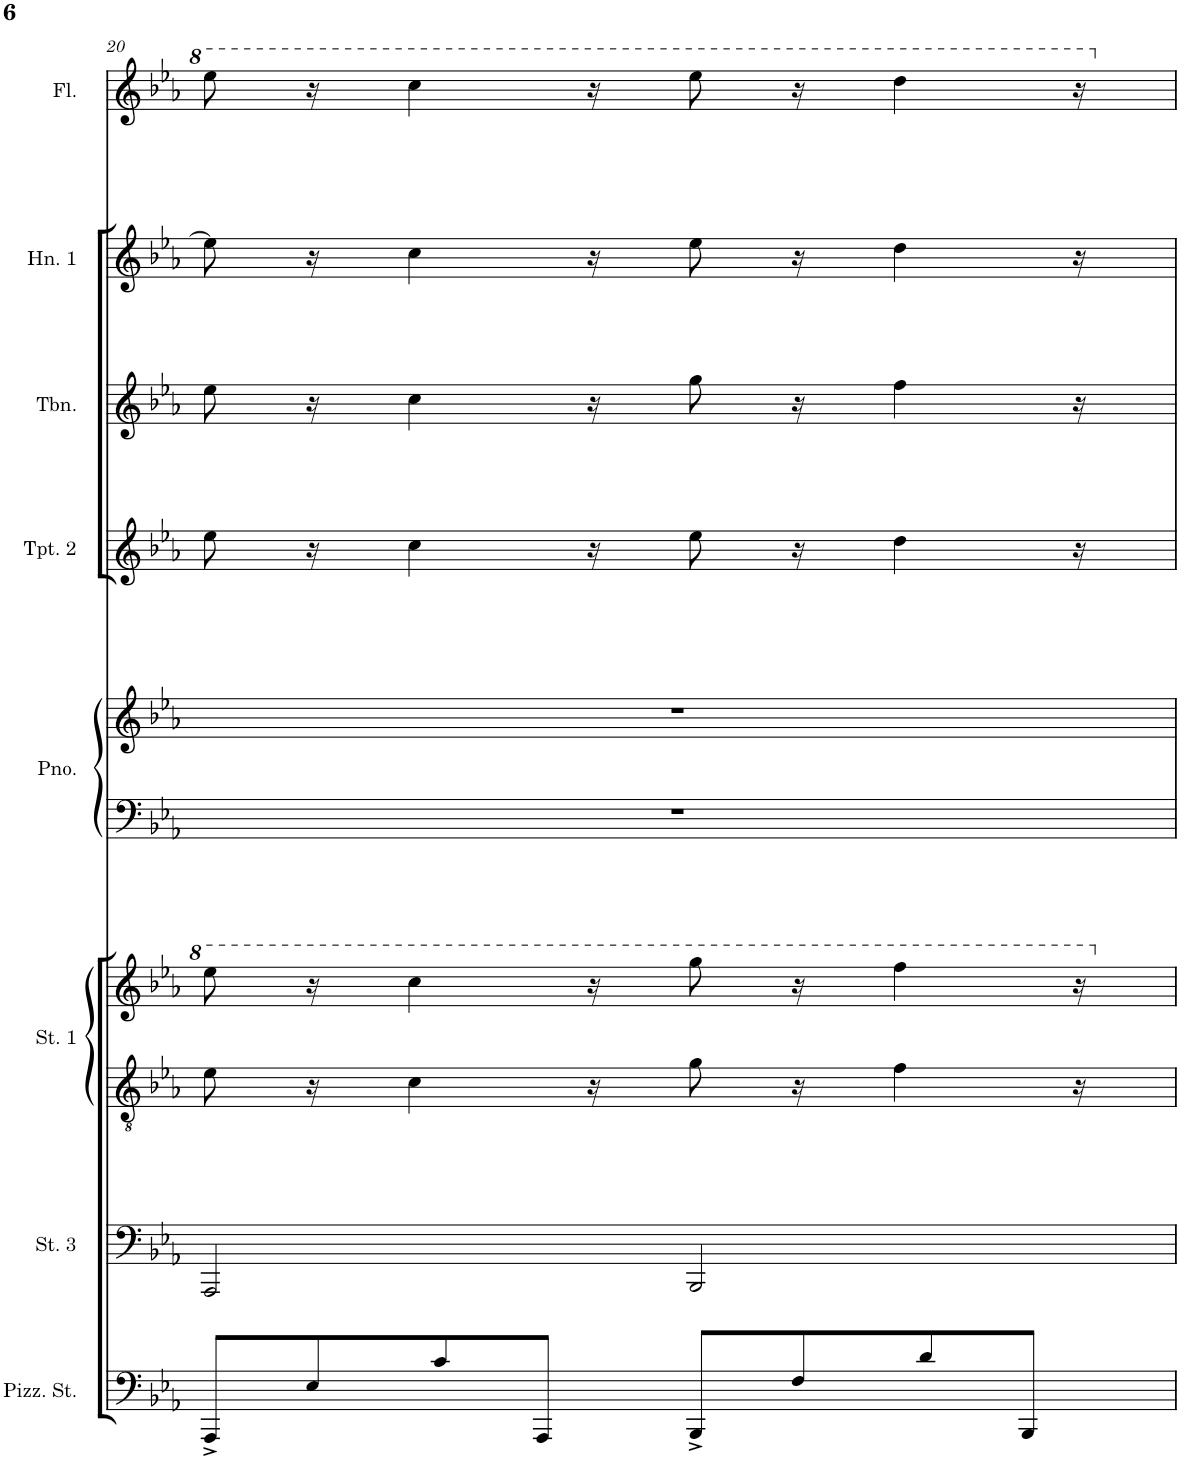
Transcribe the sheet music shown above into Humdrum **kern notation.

**kern	**kern	**kern	**kern	**kern	**kern	**kern	**kern	**kern	**kern	**kern
*part9	*part8	*part7	*part7	*part6	*part6	*part5	*part4	*part3	*part2	*part1
*staff11	*staff10	*staff9	*staff8	*staff7	*staff6	*staff5	*staff4	*staff3	*staff2	*staff1
*I"Pizzicato Strings	*I"Strings 3	*I"Strings 1	*	*I"Grand Piano	*	*I"Trumpet 2	*I"Trombone	*I"Horn 1	*I"Flute	*I"Beep
*I'Pizz. St.	*I'St. 3	*I'St. 1	*	*I'Pno.	*	*I'Tpt. 2	*I'Tbn.	*I'Hn. 1	*I'Fl.	*I'Beep
!!LO:PB:g=z
*clefF4	*clefF4	*clefGv2	*clefG2	*clefF4	*clefG2	*clefG2	*clefG2	*clefG2	*clefG2	*clefG2
*	*	*	*	*	*	*Trd1c2	*Trd7c12	*Trd4c7	*	*Trd1c2
*k[b-e-a-]	*k[b-e-a-]	*k[b-e-a-]	*k[b-e-a-]	*k[b-e-a-]	*k[b-e-a-]	*k[b-e-a-]	*k[b-e-a-]	*k[b-e-a-]	*k[b-e-a-]	*k[b-e-a-]
*M4/4	*M4/4	*M4/4	*M4/4	*M4/4	*M4/4	*M4/4	*M4/4	*M4/4	*M4/4	*M4/4
=20	=20	=20	=20	=20	=20	=20	=20	=20	=20	=20
8AAA-^/L	2AAA-/	8e-\	8eee-\	1r	1r	8ee-\	8ee-\	8ee-\]	8eee-\	1r
8E-/	.	16r	16r	.	.	16r	16r	16r	16r	.
.	.	4c\	4ccc\	.	.	4cc\	4cc\	4cc\	4ccc\	.
8c/	.	.	.	.	.	.	.	.	.	.
8AAA-/J	.	.	.	.	.	.	.	.	.	.
.	.	16r	16r	.	.	16r	16r	16r	16r	.
8BBB-^/L	2BBB-/	8g\	8ggg\	.	.	8ee-\	8gg\	8ee-\	8eee-\	.
8F/	.	16r	16r	.	.	16r	16r	16r	16r	.
.	.	4f\	4fff\	.	.	4dd\	4ff\	4dd\	4ddd\	.
8d/	.	.	.	.	.	.	.	.	.	.
8BBB-/J	.	.	.	.	.	.	.	.	.	.
.	.	16r	16r	.	.	16r	16r	16r	16r	.
=	=	=	=	=	=	=	=	=	=	=
*-	*-	*-	*-	*-	*-	*-	*-	*-	*-	*-
